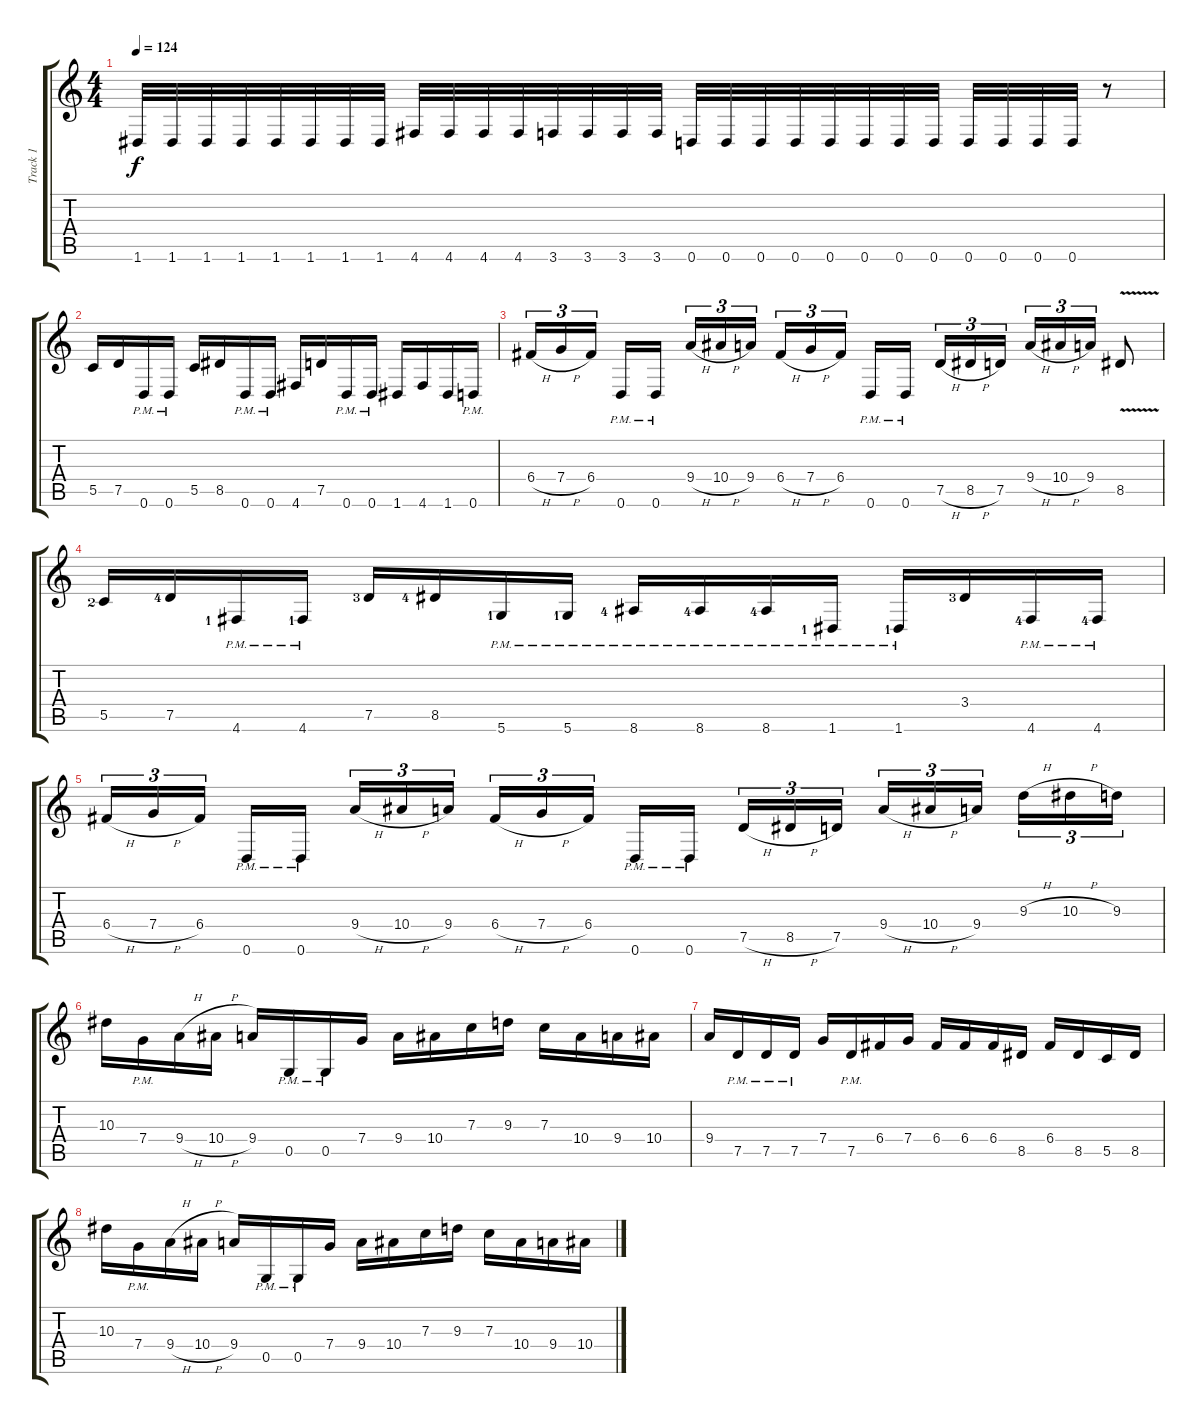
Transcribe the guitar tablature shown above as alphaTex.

\track ("Track 1" "Track 1") {instrument distortionguitar}
\staff {score tabs}
\tuning (D4 A3 F3 C3 G2 D2) {hide}
\ts (4 4)
\tempo 124
\clef g2
\ks c
1.6.32{dy f} 1.6.32 1.6.32 1.6.32 1.6.32 1.6.32 1.6.32 1.6.32 4.6.32 4.6.32 4.6.32 4.6.32 3.6.32 3.6.32 3.6.32 3.6.32 0.6.32 0.6.32 0.6.32 0.6.32 0.6.32 0.6.32 0.6.32 0.6.32 0.6.32 0.6.32 0.6.32 0.6.32 r.8 |
5.5.16 7.5.16 0.6{pm}.16 0.6{pm}.16 5.5.16 8.5.16 0.6{pm}.16 0.6{pm}.16 4.6.16 7.5.16 0.6{pm}.16 0.6{pm}.16 1.6.16 4.6.16 1.6.16 0.6{pm}.16 |
6.4{h}.16{tu (3 2)} 7.4{h}.16{tu (3 2)} 6.4.16{tu (3 2) beam splitsecondary} 0.6{pm}.16 0.6{pm}.16 9.4{h}.16{tu (3 2)} 10.4{h}.16{tu (3 2)} 9.4.16{tu (3 2) beam splitsecondary} 6.4{h}.16{tu (3 2)} 7.4{h}.16{tu (3 2)} 6.4.16{tu (3 2)} 0.6{pm}.16 0.6{pm}.16{beam splitsecondary} 7.5{h}.16{tu (3 2)} 8.5{h}.16{tu (3 2)} 7.5.16{tu (3 2)} 9.4{h}.16{tu (3 2)} 10.4{h}.16{tu (3 2)} 9.4.16{tu (3 2)} 8.5{v}.8 |
5.5{lf 3}.16 7.5{lf 5}.16 4.6{pm lf 2}.16 4.6{pm lf 2}.16 7.5{lf 4}.16 8.5{lf 5}.16 5.6{pm lf 2}.16 5.6{pm lf 2}.16 8.6{pm lf 5}.16 8.6{pm lf 5}.16 8.6{pm lf 5}.16 1.6{pm lf 2}.16 1.6{pm lf 2}.16 3.4{lf 4}.16 4.6{pm lf 5}.16 4.6{pm lf 5}.16 |
6.4{h}.16{tu (3 2)} 7.4{h}.16{tu (3 2)} 6.4.16{tu (3 2) beam splitsecondary} 0.6{pm}.16 0.6{pm}.16 9.4{h}.16{tu (3 2)} 10.4{h}.16{tu (3 2)} 9.4.16{tu (3 2) beam splitsecondary} 6.4{h}.16{tu (3 2)} 7.4{h}.16{tu (3 2)} 6.4.16{tu (3 2)} 0.6{pm}.16 0.6{pm}.16{beam splitsecondary} 7.5{h}.16{tu (3 2)} 8.5{h}.16{tu (3 2)} 7.5.16{tu (3 2)} 9.4{h}.16{tu (3 2)} 10.4{h}.16{tu (3 2)} 9.4.16{tu (3 2) beam splitsecondary} 9.3{h}.16{tu (3 2)} 10.3{h}.16{tu (3 2)} 9.3.16{tu (3 2)} |
10.3.16 7.4{pm}.16 9.4{h}.16 10.4{h}.16 9.4.16 0.5{pm}.16 0.5{pm}.16 7.4.16 9.4.16 10.4.16 7.3.16 9.3.16 7.3.16 10.4.16 9.4.16 10.4.16 |
9.4.16 7.5{pm}.16 7.5{pm}.16 7.5{pm}.16 7.4.16 7.5{pm}.16 6.4.16 7.4.16 6.4.16 6.4.16 6.4.16 8.5.16 6.4.16 8.5.16 5.5.16 8.5.16 |
10.3.16 7.4{pm}.16 9.4{h}.16 10.4{h}.16 9.4.16 0.5{pm}.16 0.5{pm}.16 7.4.16 9.4.16 10.4.16 7.3.16 9.3.16 7.3.16 10.4.16 9.4.16 10.4.16
